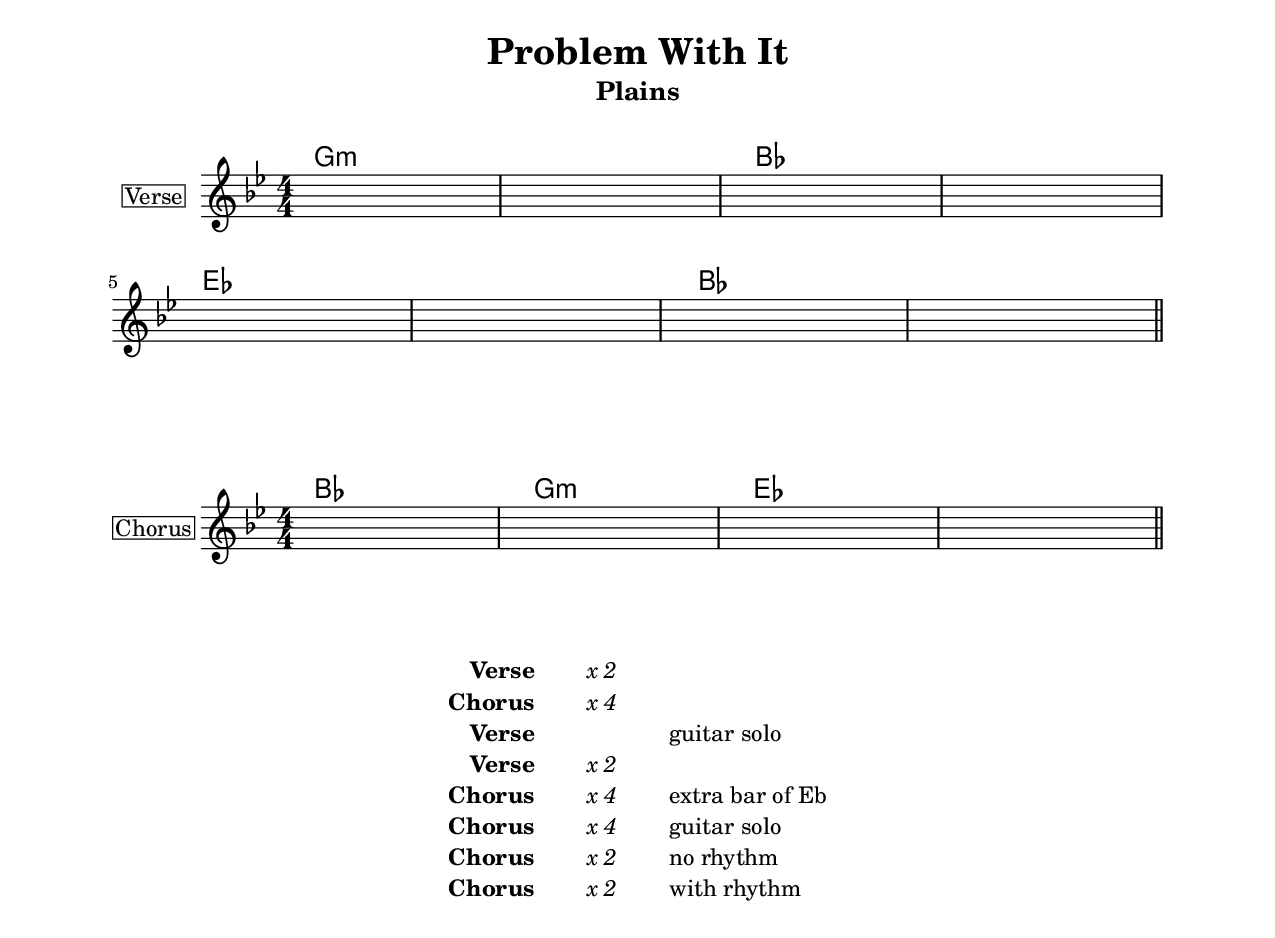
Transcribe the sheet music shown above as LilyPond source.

\version "2.24.0"

\include "settings.ily"
\include "style.ily"
changes_verse = \chords {
  g1:m |
  s |
  bf |
  s |
  ef |
  s |
  bf |
  s |
}

changes_chorus = \chords {
  bf1 |
  g:m |
  ef |
  s |
}

key_and_time = {
  \key bf \major
  \time 4/4
}

structure_verse = {
  \key_and_time
  s1 * 8 |
  \bar "||"
}

structure_chorus = {
  \key_and_time
  s1 * 4 |
  \bar "||"
}


\header {
  title = "Problem With It"
  subtitle = "Plains"
}

\paper {
  score-system-spacing.basic-distance = #20
}

\layout {
  ragged-last = ##f
  \context {
    \Score
    \consists #(set-bars-per-line '(4))
  }
}

\markup \vspace #1

\score {
  <<
    \numericTimeSignature
    \changes_verse
    \new Staff \with {
      instrumentName = \markup \box "Verse"
    } {
      \structure_verse
    }
  >>
}

\score {
  <<
    \numericTimeSignature
    \changes_chorus
    \new Staff \with {
      instrumentName = \markup \box "Chorus"
    } {
      \structure_chorus
    }
  >>
}

\markup \vspace #2

\markup \fill-line {
  \column
  \override #'(padding . 5)
  \table #'(1 -1 -1)
  {
    \bold Verse \italic "x 2" ""
    \bold Chorus \italic "x 4" ""
    \bold Verse \italic "" "guitar solo"
    \bold Verse \italic "x 2" ""
    \bold Chorus \italic "x 4" "extra bar of Eb"
    \bold Chorus \italic "x 4" "guitar solo"
    \bold Chorus \italic "x 2" "no rhythm"
    \bold Chorus \italic "x 2" "with rhythm"
  }
}
